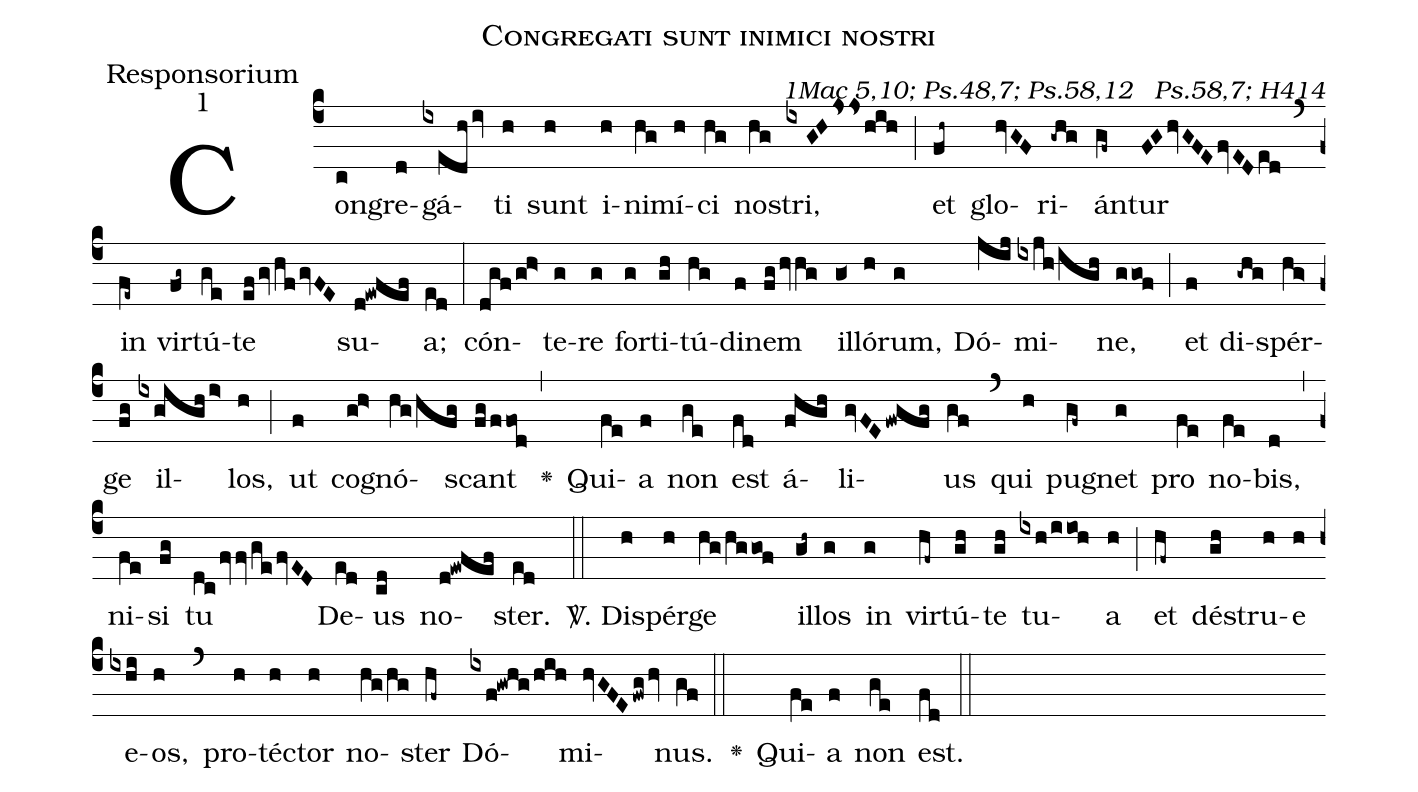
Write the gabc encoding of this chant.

name:Congregati sunt inimici nostri;
office-part:Responsorium;
mode:1;
commentary:1Mac 5,10; Ps.48,7; Ps.58,12 ꝟ Ps.58,7; H414;
%%
(c4)Con(c)gre(d)gá(ixedh/iv)ti(h) sunt(h) i(h)ni(hg)mí(h)ci(hg) no(hg)stri,(ixGHjsshih) (;)
et(fh~) glo(hvGF)ri(-ghg)án(gf~)tur(FGhvGFEfvEDed) (`) in(fe~) vir(fg~)tú(ge)te(efgvhfgvFE) su(d!ewfef)a;(ed) (:)
cón(dgf/gh>)te(g)re(g) for(g)ti(gh)tú(hg)di(f)nem(fghvhg) il(g<)ló(h)rum,(g) Dó(jij)mi(ixjh/igh)ne,(ggof) (;)
et(f) di(-ghg)spér(hg>)ge(fg) il(ixgigh/i>)los,(h) (;) ut(f) co(gh>)gnó(hg/hfg)scant(fg/ffod) (,)
<v>\greheightstar</v>()
Qui(fe)a(f) non(ge) est(fd) á(fhgh)li(gvFEfwgfg)us(gf) (`) qui(h) pu(gf~)gnet(g) pro(fe) no(fe)bis,(d) (,)
ni(fe)si(fg) tu(dcfvvgefvED) De(ed)us(cd) no(d!ewfef)ster.(ed) (::)
<sp>V/</sp>.
Di(h)spér(h)ge(hg/hggof) il(gh~)los(g) in(g) vir(hf~)tú(gh)te(gh) tu(ixh/iioh)a(h) (;) et(hf~) dé(gh)stru(h)e(h) e(ixhi)os,(h) (`) pro(h)té(h)ctor(h) no(hg/hg)ster(hf~) Dó(ixf!gwhg/hih)mi(hvGFEfwghv)nus.(gf) (::)

<v>\greheightstar</v>() Qui(fe)a(f) non(ge) est.(fd) (::)
